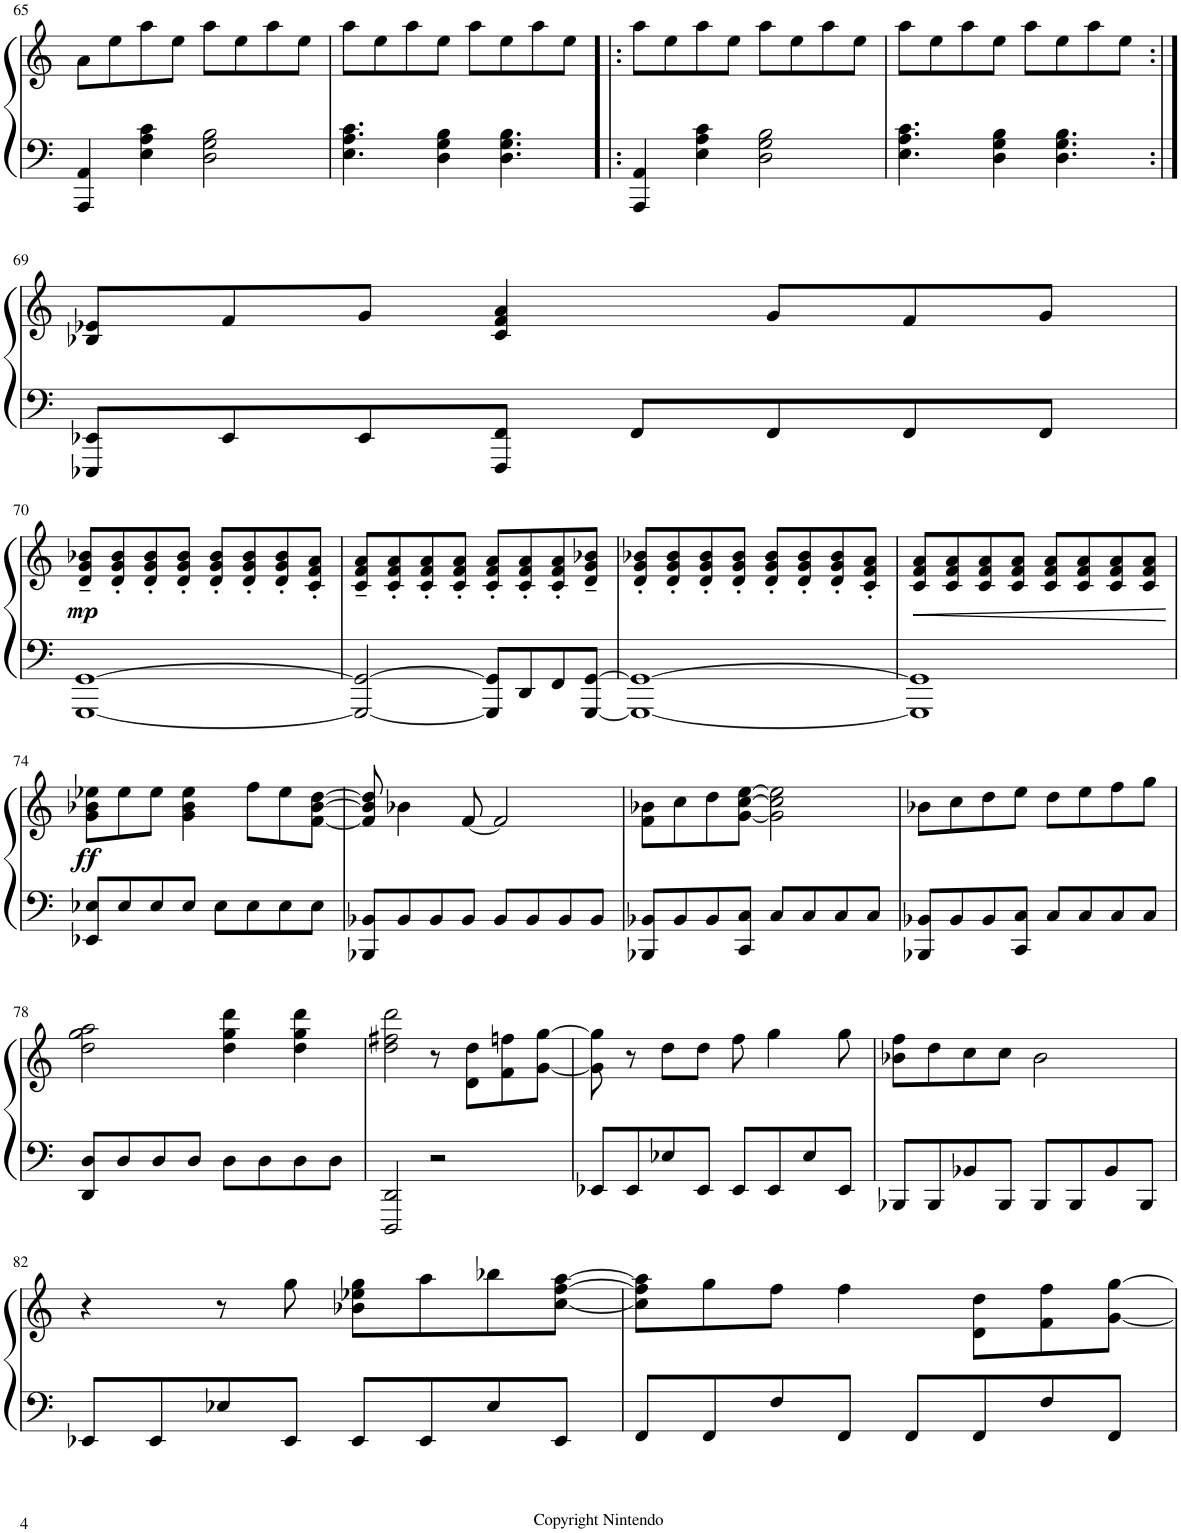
**kern	**kern	**dynam
*part1	*part1	*part1
*staff2	*staff1	*staff1/2
*I"Piano	*	*
*I'Pno	*	*
!!LO:PB:g=z
*clefF4	*clefG2	*
*k[]	*k[]	*
*M4/4	*M4/4	*
=65	=65	=65
*^	*	*
4ryy	[4AAA/ [4AA/	8a\L	.
.	.	8ee\	.
4E\ 4A\ 4c\	2.AAA_ 2.AA_	8aa\	.
.	.	8ee\J	.
2D\ 2G\ 2B\	.	8aa\L	.
.	.	8ee\	.
.	.	8aa\	.
.	.	8ee\J	.
=66	=66	=66	=66
4.E\ 4.A\ 4.c\	1AAA] 1AA]	8aa\L	.
.	.	8ee\	.
.	.	8aa\	.
4D\ 4G\ 4B\	.	8ee\J	.
.	.	8aa\L	.
4.D\ 4.G\ 4.B\	.	8ee\	.
.	.	8aa\	.
.	.	8ee\J	.
=67!|:	=67!|:	=67!|:	=67!|:
4ryy	[4AAA/ [4AA/	8aa\L	.
.	.	8ee\	.
4E\ 4A\ 4c\	2.AAA_ 2.AA_	8aa\	.
.	.	8ee\J	.
2D\ 2G\ 2B\	.	8aa\L	.
.	.	8ee\	.
.	.	8aa\	.
.	.	8ee\J	.
=68	=68	=68	=68
4.E\ 4.A\ 4.c\	1AAA] 1AA]	8aa\L	.
.	.	8ee\	.
.	.	8aa\	.
4D\ 4G\ 4B\	.	8ee\J	.
.	.	8aa\L	.
4.D\ 4.G\ 4.B\	.	8ee\	.
.	.	8aa\	.
.	.	8ee\J	.
*v	*v	*	*
!!LO:LB:g=z
=69:|!	=69:|!	=69:|!
8EEE-X/ 8EE-X/L	8B-X/ 8e-X/L	.
8EE-/	8f/	.
8EE-/	8g/J	.
8FFF/ 8FF/J	4c/ 4f/ 4a/	.
8FF/L	.	.
8FF/	8g/L	.
8FF/	8f/	.
8FF/J	8g/J	.
!!LO:LB:g=z
=70	=70	=70
!	!	!LO:DY:b
[1GGG [1GG	8d/~ 8g/~ 8b-X/~L	mp
.	8d/' 8g/' 8b-/'	.
.	8d/' 8g/' 8b-/'	.
.	8d/' 8g/' 8b-/'J	.
.	8d/' 8g/' 8b-/'L	.
.	8d/' 8g/' 8b-/'	.
.	8d/' 8g/' 8b-/'	.
.	8c/' 8f/' 8a/'J	.
=71	=71	=71
2GGG/_ 2GG/_	8c/~ 8f/~ 8a/~L	.
.	8c/' 8f/' 8a/'	.
.	8c/' 8f/' 8a/'	.
.	8c/' 8f/' 8a/'J	.
8GGG/] 8GG/]L	8c/' 8f/' 8a/'L	.
8DD/	8c/' 8f/' 8a/'	.
8FF/	8c/' 8f/' 8a/'	.
[8GGG/ [8GG/J	8d/~ 8g/~ 8b-X/~J	.
=72	=72	=72
1GGG_ 1GG_	8d/' 8g/' 8b-X/'L	.
.	8d/' 8g/' 8b-/'	.
.	8d/' 8g/' 8b-/'	.
.	8d/' 8g/' 8b-/'J	.
.	8d/' 8g/' 8b-/'L	.
.	8d/' 8g/' 8b-/'	.
.	8d/' 8g/' 8b-/'	.
.	8c/' 8f/' 8a/'J	.
=73	=73	=73
!	!	!LO:HP:b
1GGG] 1GG]	8c/ 8f/ 8a/L	<
.	8c/ 8f/ 8a/	.
.	8c/ 8f/ 8a/	.
.	8c/ 8f/ 8a/J	.
.	8c/ 8f/ 8a/L	.
.	8c/ 8f/ 8a/	.
.	8c/ 8f/ 8a/	.
.	8c/ 8f/ 8a/J	.
.	.	[
!!LO:LB:g=z
=74	=74	=74
!	!	!LO:DY:b
8EE-X/ 8E-X/L	8g\ 8b-X\ 8ee-X\L	ff
8E-/	8ee-\	.
8E-/	8ee-\J	.
8E-/J	4g\ 4b-\ 4ee-\	.
8E-\L	.	.
8E-\	8ff\L	.
8E-\	8ee-\	.
8E-\J	[8f\ [8b-\ [8dd\J	.
=75	=75	=75
8BBB-X/ 8BB-X/L	8f/] 8b-/] 8dd/]	.
8BB-/	4b-X\	.
8BB-/	.	.
8BB-/J	[8f/	.
8BB-/L	2f/]	.
8BB-/	.	.
8BB-/	.	.
8BB-/J	.	.
=76	=76	=76
8BBB-X/ 8BB-X/L	8f\ 8b-X\L	.
8BB-/	8cc\	.
8BB-/	8dd\	.
8CC/ 8C/J	[8g\ [8cc\ [8ee\J	.
8C/L	2g\] 2cc\] 2ee\]	.
8C/	.	.
8C/	.	.
8C/J	.	.
=77	=77	=77
8BBB-X/ 8BB-X/L	8b-X\L	.
8BB-/	8cc\	.
8BB-/	8dd\	.
8CC/ 8C/J	8ee\J	.
8C/L	8dd\L	.
8C/	8ee\	.
8C/	8ff\	.
8C/J	8gg\] 8gg\J	.
!!LO:LB:g=z
=78	=78	=78
8DD/ 8D/L	2dd\ 2gg\ 2aa\	.
8D/	.	.
8D/	.	.
8D/J	.	.
8D\L	4dd\ 4gg\ 4ddd\	.
8D\	.	.
8D\	4dd\ 4gg\ 4ddd\	.
8D\J	.	.
=79	=79	=79
2DDD/ 2DD/	2dd\ 2ff#X\ 2ddd\	.
2r	8r	.
.	8d\ 8dd\L	.
.	8f\ 8ffn\	.
.	[8g\ [8gg\J	.
=80	=80	=80
8EE-X/L	8g\] 8gg\]	.
8EE-/	8r	.
8E-X/	8dd\L	.
8EE-/J	8dd\J	.
8EE-/L	8ff\	.
8EE-/	4gg\	.
8E-/	.	.
8EE-/J	8gg\	.
=81	=81	=81
8BBB-X/L	8b-X\ 8ff\L	.
8BBB-/	8dd\	.
8BB-X/	8cc\	.
8BBB-/J	8cc\J	.
8BBB-/L	2b-\	.
8BBB-/	.	.
8BB-/	.	.
8BBB-/J	.	.
!!LO:LB:g=z
=82	=82	=82
8EE-X/L	4r	.
8EE-/	.	.
8E-X/	8r	.
8EE-/J	8gg\	.
8EE-/L	8b-X\ 8ee-X\ 8gg\L	.
8EE-/	8aa\	.
8E-/	8bb-X\	.
8EE-/J	[8cc\ [8ff\ [8aa\J	.
=83	=83	=83
8FF/L	8cc\] 8ff\] 8aa\]L	.
8FF/	8gg\	.
8F/	8ff\J	.
8FF/J	4ff\	.
8FF/L	.	.
8FF/	8d\ 8dd\L	.
8F/	8f\ 8ff\	.
8FF/J	[8g\ [8gg\J	.
=	=	=
*-	*-	*-
